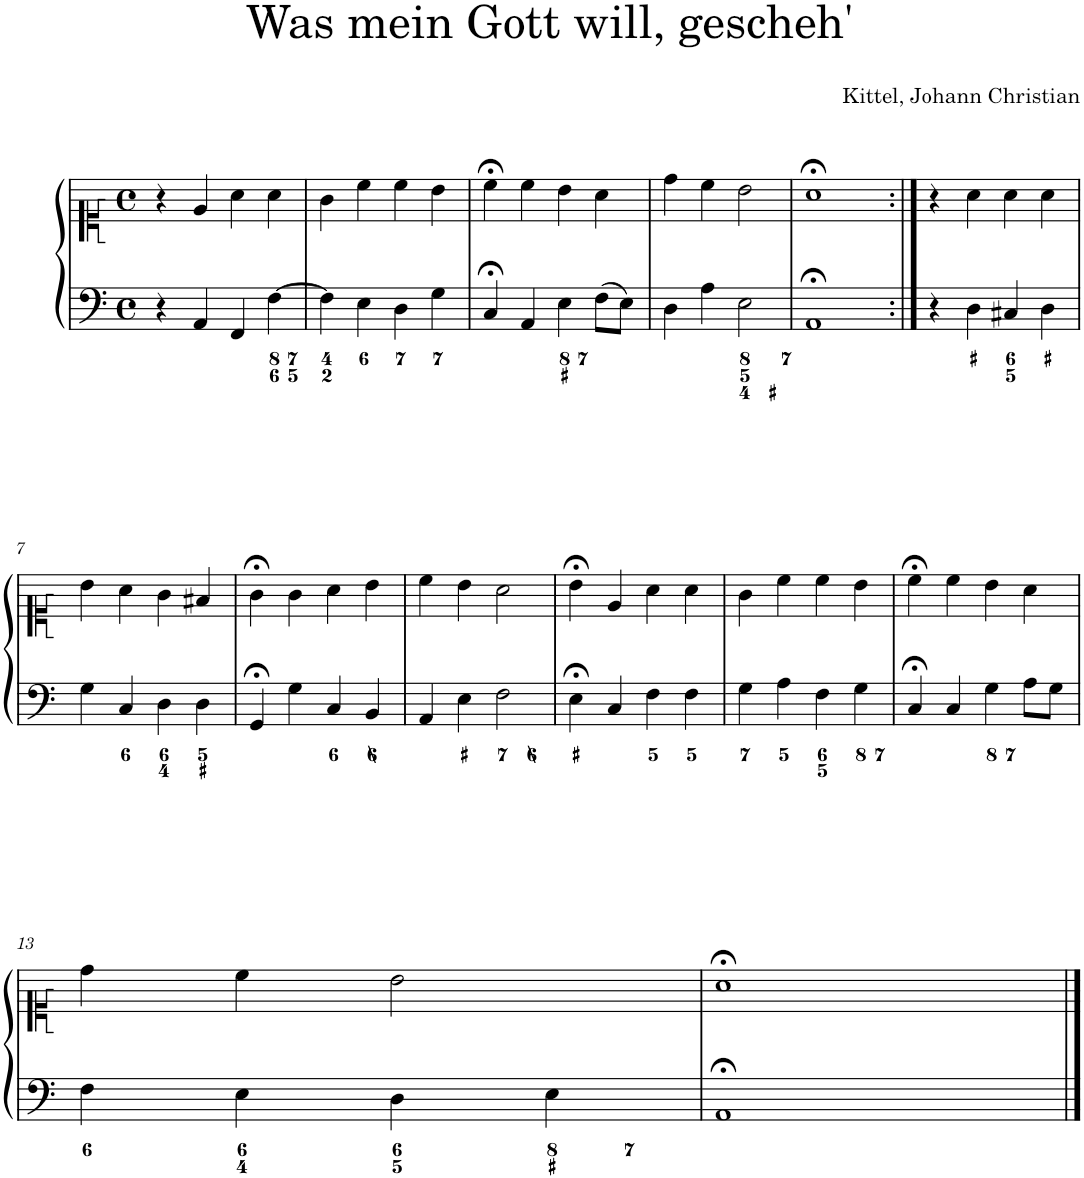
**kern	**kern
*part1	*part1
*staff2	*staff1
*I"Piano	*
*I'Pno.	*
*clefF4	*clefC1
*k[]	*k[]
*M4/4	*M4/4
*met(c)	*met(c)
=1	=1
4r	4r
4AA/	4e/
4FF/	4a\
[4F\	4a\
=2	=2
4F\]	4g\
4E\	4cc\
4D\	4cc\
4G\	4b\
=3	=3
4C;</	4cc;<\
4AA/	4cc\
4E\	4b\
8F\L	4a\
8E\J	.
=4	=4
4D\	4dd\
4A\	4cc\
2E\	2b\
=5	=5
1AA;<	1a;<
=6:|!	=6:|!
4r	4r
4D\	4a\
4C#X/	4a\
4D\	4a\
!!LO:LB:g=z
=7	=7
4G\	4b\
4C/	4a\
4D\	4g\
4D\	4f#X/
=8	=8
4GG;</	4g;<\
4G\	4g\
4C/	4a\
4BB/	4b\
=9	=9
4AA/	4cc\
4E\	4b\
2F\	2a\
=10	=10
4E;<\	4b;<\
4C/	4e/
4F\	4a\
4F\	4a\
=11	=11
4G\	4g\
4A\	4cc\
4F\	4cc\
4G\	4b\
=12	=12
4C;</	4cc;<\
4C/	4cc\
4G\	4b\
8A\L	4a\
8G\J	.
!!LO:LB:g=z
=13	=13
4F\	4dd\
4E\	4cc\
4D\	2b\
4E\	.
=14	=14
1AA;<	1a;<
==	==
*-	*-
